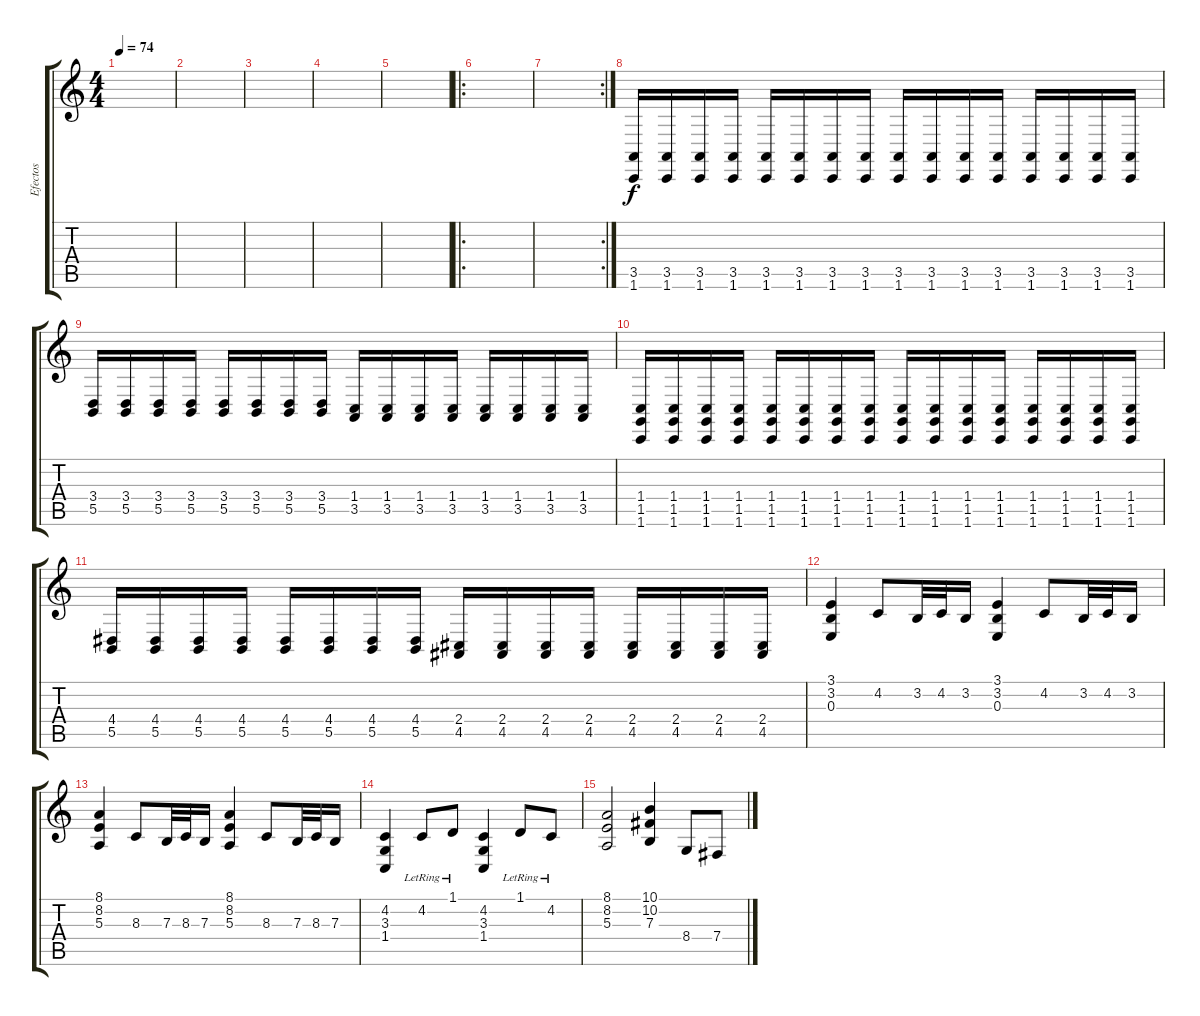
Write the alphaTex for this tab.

\track ("Efectos" "Efectos") {instrument seashore}
\staff {score tabs}
\tuning (Db4 Ab3 E3 B2 Gb2 B1) {hide}
\ts (4 4)
\tempo 74
\clef g2
\ks c
|
|
|
|
|
\ro
|
\rc 2
|
(3.5 1.6).16{dy f volume 11 balance 9 instrument overdrivenguitar} (3.5 1.6).16 (3.5 1.6).16 (3.5 1.6).16 (3.5 1.6).16 (3.5 1.6).16 (3.5 1.6).16 (3.5 1.6).16 (3.5 1.6).16 (3.5 1.6).16 (3.5 1.6).16 (3.5 1.6).16 (3.5 1.6).16 (3.5 1.6).16 (3.5 1.6).16 (3.5 1.6).16 |
(3.4 5.5).16 (3.4 5.5).16 (3.4 5.5).16 (3.4 5.5).16 (3.4 5.5).16 (3.4 5.5).16 (3.4 5.5).16 (3.4 5.5).16 (1.4 3.5).16 (1.4 3.5).16 (1.4 3.5).16 (1.4 3.5).16 (1.4 3.5).16 (1.4 3.5).16 (1.4 3.5).16 (1.4 3.5).16 |
(1.4 1.5 1.6).16 (1.4 1.5 1.6).16 (1.4 1.5 1.6).16 (1.4 1.5 1.6).16 (1.4 1.5 1.6).16 (1.4 1.5 1.6).16 (1.4 1.5 1.6).16 (1.4 1.5 1.6).16 (1.4 1.5 1.6).16 (1.4 1.5 1.6).16 (1.4 1.5 1.6).16 (1.4 1.5 1.6).16 (1.4 1.5 1.6).16 (1.4 1.5 1.6).16 (1.4 1.5 1.6).16 (1.4 1.5 1.6).16 |
(4.4 5.5).16 (4.4 5.5).16 (4.4 5.5).16 (4.4 5.5).16 (4.4 5.5).16 (4.4 5.5).16 (4.4 5.5).16 (4.4 5.5).16 (2.4 4.5).16 (2.4 4.5).16 (2.4 4.5).16 (2.4 4.5).16 (2.4 4.5).16 (2.4 4.5).16 (2.4 4.5).16 (2.4 4.5).16 |
(3.1 3.2 0.3).4{volume 9 balance 8 instrument distortionguitar} 4.2.8 3.2.32 4.2.32 3.2.16 (3.1 3.2 0.3).4 4.2.8 3.2.32 4.2.32 3.2.16 |
(8.1 8.2 5.3).4 8.3.8 7.3.32 8.3.32 7.3.16 (8.1 8.2 5.3).4 8.3.8 7.3.32 8.3.32 7.3.16 |
(4.2 3.3 1.4).4 4.2{lr}.8 1.1{lr}.8 (4.2 3.3 1.4).4 1.1{lr}.8 4.2{lr}.8 |
(8.1 8.2 5.3).2 (10.1 10.2 7.3).4 8.4.8 7.4.8
